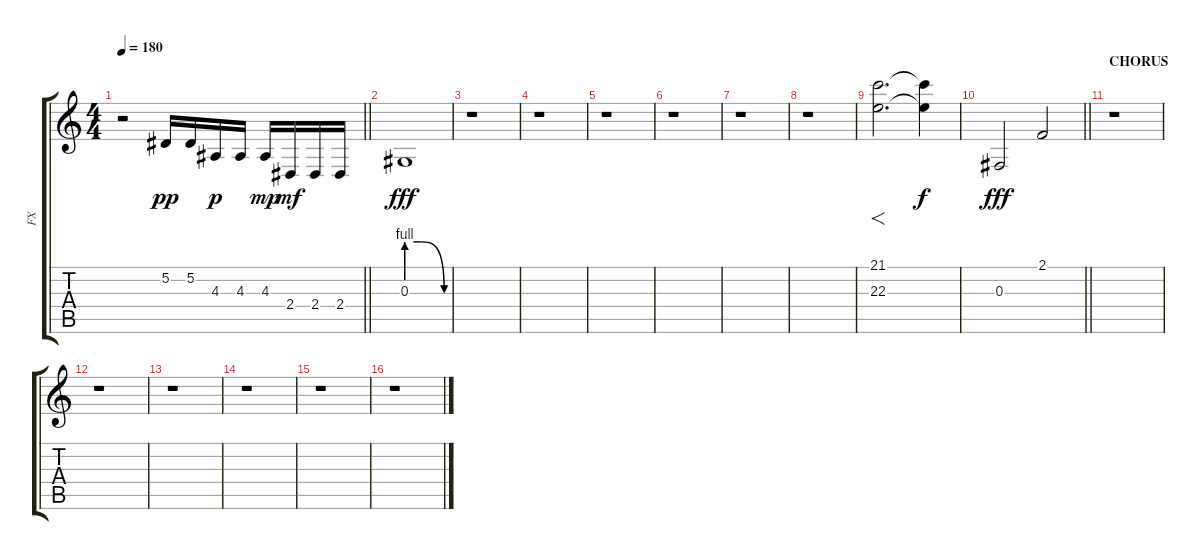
\track ("FX" "FX") {instrument reversecymbal}
\staff {score tabs}
\tuning (Eb4 Bb3 Gb3 Db3 Ab2 Eb2) {hide}
\ts (4 4)
\tempo 180
\clef g2
\barLineRight lightlight
\ks c
r.2{dy fff} 5.2.16{dy pp} 5.2.16 4.3.16{dy p} 4.3.16 4.3.16{dy mp} 2.4.16{dy mf} 2.4.16 2.4.16 |
0.3{be (custom 0 4 15 4 20 4 54 0 60 0)}.1{dy fff} |
r.1 |
r.1 |
r.1 |
r.1 |
r.1 |
r.1 |
(21.1 22.3).2{f d instrument stringensemble1} (21.1{t} 22.3{t}).4{dy f} |
\barLineRight lightlight
0.3.2{dy fff instrument reversecymbal} 2.1.2 |
\section ("" "CHORUS")
r.1 |
r.1 |
r.1 |
r.1 |
r.1 |
r.1
